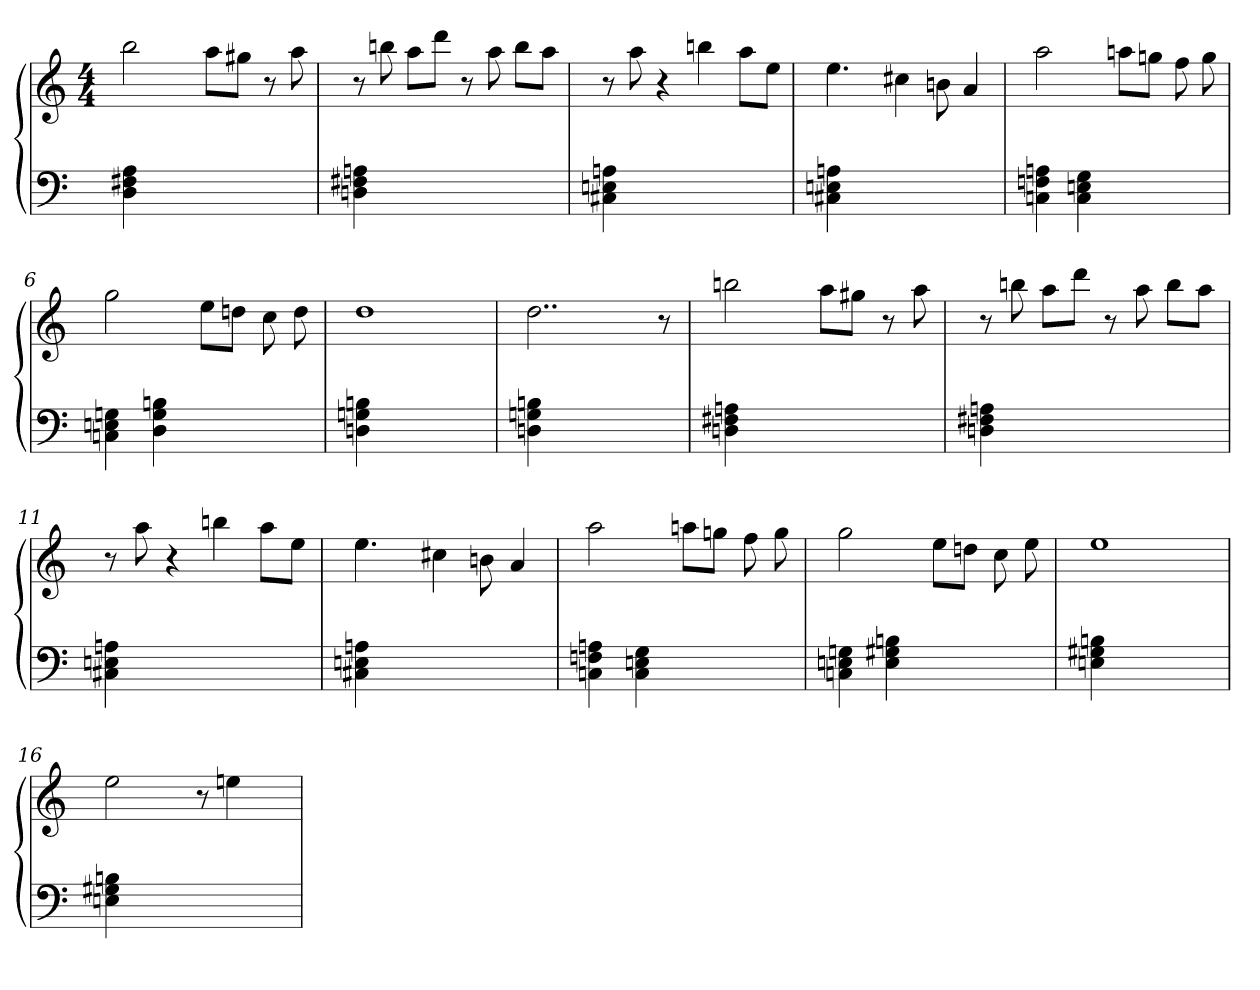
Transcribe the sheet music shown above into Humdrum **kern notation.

**kern	**kern
*part2	*part1
*staff2	*staff1
*	*M4/4
=1	=1
4D 4F#X 4A	2bb
2.ryy	.
.	8aaL
.	8gg#XJ
.	8r
.	8aa
=2	=2
4Dn 4F#X 4An	8r
.	8bbn
2.ryy	8aaL
.	8dddJ
.	8r
.	8aa
.	8bbL
.	8aaJ
=3	=3
4An 4C#X 4En	8r
.	8aa
2.ryy	4r
.	4bbn
.	8aaL
.	8eeJ
=4	=4
4An 4C#X 4En	4.ee
2.ryy	.
.	4cc#X
.	8bn
.	4a
=5	=5
4Fn 4An 4Cn	2aa
4C 4En 4G	.
2ryy	8aanL
.	8ggnJ
.	8ff
.	8gg
=6	=6
4Cn 4En 4Gn	2gg
4G 4Bn 4D	.
2ryy	8eeL
.	8ddnJ
.	8cc
.	8dd
=7	=7
4Gn 4Bn 4Dn	1dd
2.ryy	.
=8	=8
4Gn 4Bn 4Dn	2..dd
2.ryy	.
.	8r
=9	=9
4Dn 4F#X 4An	2bbn
2.ryy	.
.	8aaL
.	8gg#XJ
.	8r
.	8aa
=10	=10
4Dn 4F#X 4An	8r
.	8bbn
2.ryy	8aaL
.	8dddJ
.	8r
.	8aa
.	8bbL
.	8aaJ
=11	=11
4An 4C#X 4En	8r
.	8aa
2.ryy	4r
.	4bbn
.	8aaL
.	8eeJ
=12	=12
4An 4C#X 4En	4.ee
2.ryy	.
.	4cc#X
.	8bn
.	4a
=13	=13
4Fn 4An 4Cn	2aa
4C 4En 4G	.
2ryy	8aanL
.	8ggnJ
.	8ff
.	8gg
=14	=14
4Cn 4En 4Gn	2gg
4E 4G#X 4Bn	.
2ryy	8eeL
.	8ddnJ
.	8cc
.	8ee
=15	=15
4En 4G#X 4Bn	1ee
2.ryy	.
=16	=16
4En 4G#X 4Bn	2ee
2.ryy	.
.	8r
.	4een
.	8ryy
=	=
*-	*-
